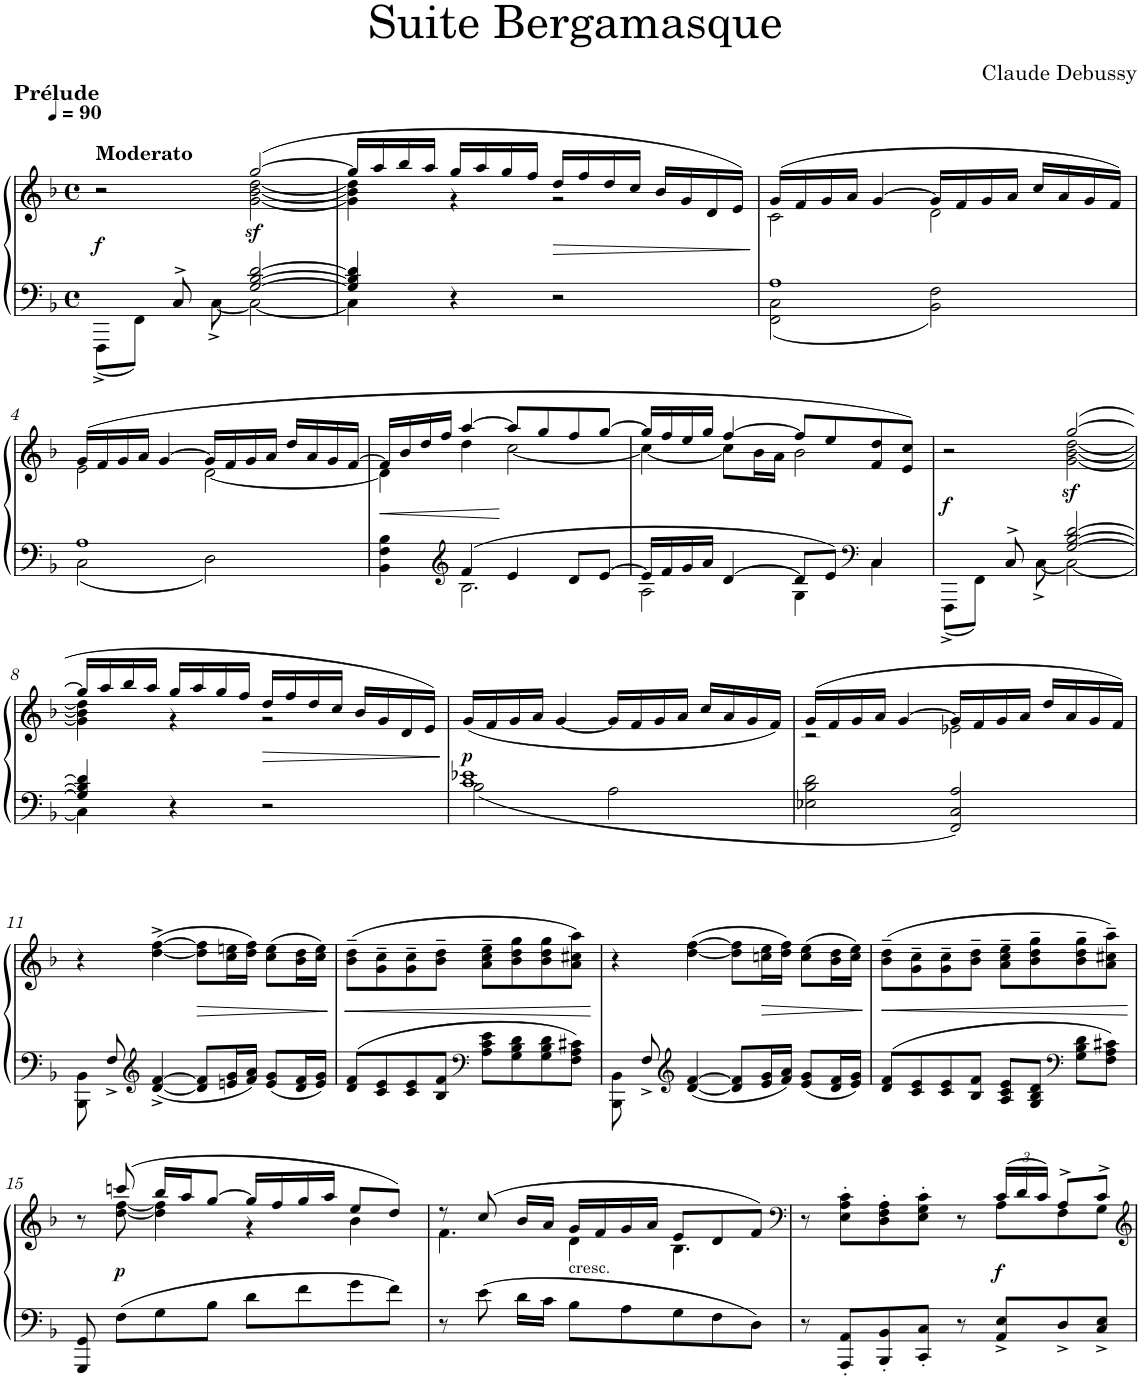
**kern	**kern	**dynam
*part1	*part1	*part1
*staff2	*staff1	*staff1/2
*I"Piano	*	*
*I'Pno.	*	*
*clefF4	*clefG2	*
*k[b-]	*k[b-]	*
*M4/4	*M4/4	*
*met(c)	*met(c)	*
*MM90	*MM90	*
=1	=1	=1
*^	*^	*
!	!	!LO:TX:a:B:t=Prélude	!	!
!	!	!LO:TX:a:B:t=Moderato	!	!
!LO:TX:a:B:t=Prélude	!	!	!	!
!	!	!	!	!LO:DY:b
2ryy	8FFF^\L	2r	2ryy	f
.	8FF\J	.	.	.
.	8C^/	.	.	.
.	[8C^\	.	.	.
!	!	!	!	!LO:DY:b
[2G/ [2B-/ [2d/	2C\_	([2gg/	[2g\ [2b-\ [2dd\	sf
=2	=2	=2	=2	=2
4G/] 4B-/] 4d/]	4C\]	16gg/LL]	4g\] 4b-\] 4dd\]	.
.	.	16aa/	.	.
.	.	16bb-/	.	.
.	.	16aa/JJ	.	.
4r	4ryy	16gg/LL	4r	.
.	.	16aa/	.	.
.	.	16gg/	.	.
.	.	16ff/JJ	.	.
!	!	!	!	!LO:HP:b
2r	2ryy	16dd/LL	2r	>
.	.	16ff/	.	.
.	.	16dd/	.	.
.	.	16cc/JJ	.	.
.	.	16b-/LL	.	.
.	.	16g/	.	.
.	.	16d/	.	.
.	.	16e/JJ)	.	.
*v	*v	*	*	*
*	*v	*v	*
.	.	]
=3	=3	=3
*^	*^	*
1A	2FF\ 2C\	(16g/LL	2c\	.
.	.	16f/	.	.
.	.	16g/	.	.
.	.	16a/JJ	.	.
.	.	[4g/	.	.
.	2BB-\ 2F\	16g/LL]	2d\	.
.	.	16f/	.	.
.	.	16g/	.	.
.	.	16a/JJ	.	.
.	.	16cc/LL	.	.
.	.	16a/	.	.
.	.	16g/	.	.
.	.	16f/JJ)	.	.
!!LO:LB:g=z	!!
=4	=4	=4	=4	=4
1A	2C\	(16g/LL	2e\	.
.	.	16f/	.	.
.	.	16g/	.	.
.	.	16a/JJ	.	.
.	.	[4g/	.	.
.	2D\	16g/LL]	[2d\	.
.	.	16f/	.	.
.	.	16g/	.	.
.	.	16a/JJ	.	.
.	.	16dd/LL	.	.
.	.	16a/	.	.
.	.	16g/	.	.
.	.	[16f/JJ	.	.
=5	=5	=5	=5	=5
!	!	!	!	!LO:HP:b
4BB-\ 4F\ 4B-\	4ryy	16f/LL]	4d\]	<
.	.	16b-/	.	.
.	.	16dd/	.	.
.	.	16ff/JJ	.	.
*clefG2	*	*	*	*
4f/	2.B-\	[4aa/	4dd\	.
4e/	.	8aa/L]	[2cc\	[
.	.	8gg/	.	.
8d/L	.	8ff/	.	.
[8e/J	.	[8gg/J	.	.
=6	=6	=6	=6	=6
16e/LL]	2A\	16gg/LL]	4cc\_	.
16f/	.	16ff/	.	.
16g/	.	16ee/	.	.
16a/JJ	.	16gg/JJ	.	.
[4d/	.	[4ff/	8cc\L]	.
.	.	.	16b-\L	.
.	.	.	16a\JJ	.
8d/L]	4G\	8ff/L]	2b-\	.
8e/J	.	8ee/	.	.
*clefF4	*	*	*	*
4C/	4C\	8f/ 8dd/	.	.
.	.	8e/ 8cc/J)	.	.
=7	=7	=7	=7	=7
!	!	!	!	!LO:DY:b
2ryy	8FFF^\L	2r	2ryy	f
.	8FF\J	.	.	.
.	8C^/	.	.	.
.	[8C^\	.	.	.
!	!	!	!	!LO:DY:b
[2G/ [2B-/ [2d/	2C\_	([2gg/	[2g\ [2b-\ [2dd\	sf
!!LO:LB:g=z	!!
=8	=8	=8	=8	=8
4G/] 4B-/] 4d/]	4C\]	16gg/LL]	4g\] 4b-\] 4dd\]	.
.	.	16aa/	.	.
.	.	16bb-/	.	.
.	.	16aa/JJ	.	.
4r	4ryy	16gg/LL	4r	.
.	.	16aa/	.	.
.	.	16gg/	.	.
.	.	16ff/JJ	.	.
!	!	!	!	!LO:HP:b
2r	2ryy	16dd/LL	2r	>
.	.	16ff/	.	.
.	.	16dd/	.	.
.	.	16cc/JJ	.	.
.	.	16b-/LL	.	.
.	.	16g/	.	.
.	.	16d/	.	.
.	.	16e/JJ)	.	.
*v	*v	*	*	*
*	*v	*v	*
.	.	]
=9	=9	=9
*^	*	*
!	!	!	!LO:DY:b
1c 1e-X	2B-\	(16g/LL	p
.	.	16f/	.
.	.	16g/	.
.	.	16a/JJ	.
.	.	[4g/	.
.	2A\	16g/LL]	.
.	.	16f/	.
.	.	16g/	.
.	.	16a/JJ	.
.	.	16cc/LL	.
.	.	16a/	.
.	.	16g/	.
.	.	16f/JJ)	.
*v	*v	*	*
=10	=10	=10
*	*^	*
2E-X\ 2B-\ 2d\	(16g/LL	2r	.
.	16f/	.	.
.	16g/	.	.
.	16a/JJ	.	.
.	[4g/	.	.
2FF/ 2C/ 2A/	16g/LL]	2e-X\	.
.	16f/	.	.
.	16g/	.	.
.	16a/JJ	.	.
.	16dd/LL	.	.
.	16a/	.	.
.	16g/	.	.
.	16f/JJ)	.	.
*	*v	*v	*
!!LO:LB:g=z
=11	=11	=11
8BBB-\ 8BB-\	4r	.
8F^/	.	.
*clefG2	*	*
[4d/^ [4f/^	([4dd\^ [4ff\^	.
!	!	!LO:HP:b
8d/] 8f/]L	8dd\] 8ff\]L	>
16en/ 16g/L	16cc\ 16een\L	.
16f/ 16a/JJ	16dd\ 16ff\JJ)	.
8e/ 8g/L	(8cc\ 8ee\L	.
16d/ 16f/L	16b-\ 16dd\L	.
16e/ 16g/JJ	16cc\ 16ee\JJ)	.
.	.	]
=12	=12	=12
!	!	!LO:HP:b
8d/ 8f/L	(8b-\~ 8dd\~L	<
8c/ 8e/	8g\~ 8cc\~	.
8c/ 8e/	8g\~ 8cc\~	.
8B-/ 8f/J	8b-\~ 8dd\~J	.
*clefF4	*	*
8A\ 8c\ 8e\L	8a\~ 8cc\~ 8ee\~L	.
8G\ 8B-\ 8d\	8b-\ 8dd\ 8gg\	.
8G\ 8B-\ 8d\	8b-\ 8dd\ 8gg\	.
8F\ 8A\ 8c#X\J	8a\ 8cc#X\ 8aa\J)	.
.	.	[
=13	=13	=13
8BBB-\ 8BB-\	4r	.
8F^/	.	.
*clefG2	*	*
[4d/ [4f/	([4dd\ [4ff\	.
8d/] 8f/]L	8dd\] 8ff\]L	.
!	!	!LO:HP:b
16e/ 16g/L	16ccn\ 16ee\L	>
16f/ 16a/JJ	16dd\ 16ff\JJ)	.
8e/ 8g/L	(8cc\ 8ee\L	.
16d/ 16f/L	16b-\ 16dd\L	.
16e/ 16g/JJ	16cc\ 16ee\JJ)	.
.	.	]
=14	=14	=14
!	!	!LO:HP:b
8d/ 8f/L	(8b-\~ 8dd\~L	<
8c/ 8e/	8g\~ 8cc\~	.
8c/ 8e/	8g\~ 8cc\~	.
8B-/ 8f/J	8b-\~ 8dd\~J	.
8A/ 8c/ 8e/L	8a\~ 8cc\~ 8ee\~L	.
8G/ 8B-/ 8d/J	8b-\~ 8dd\~ 8gg\~	.
*clefF4	*	*
8G\ 8B-\ 8d\L	8b-\~ 8dd\~ 8gg\~	.
8F\ 8A\ 8c#X\J	8a\~ 8cc#X\~ 8aa\~J)	.
.	.	[
!!LO:LB:g=z
=15	=15	=15
*	*^	*
8GGG/ 8GG/	8r	8ryy	.
!	!	!	!LO:DY:b
8F\L	(8cccn/	[8dd\ [8ff\	p
8G\	16bb-/LL	4dd\] 4ff\]	.
.	16aa/J	.	.
8B-\J	[8gg/J	.	.
8d\L	16gg/LL]	4r	.
.	16ff/	.	.
8f\	16gg/	.	.
.	16aa/JJ	.	.
8g\	8ee/L	4b-\	.
8f\J	8dd/J)	.	.
=16	=16	=16	=16
8r	8r	4.f\	.
8e\	(8cc/	.	.
16d\LL	16b-/LL	.	.
16c\JJ	16a/JJ	.	.
!	!LO:TX:b:t=cresc.	!	!
8B-\L	16g/LL	4d\	.
.	16f/	.	.
8A\	16g/	.	.
.	16a/JJ	.	.
8G\	8e/L	4.B-\	.
8F\	8d/	.	.
8D\J	8f/J)	.	.
=17	=17	=17	=17
*	*clefF4	*	*
8r	8r	2ryy	.
8AAA/' 8AA/'L	8E\'> 8A\'> 8c\'>L	.	.
8BBB-/' 8BB-/'	8D\'> 8F\'> 8A\'>	.	.
8CC/' 8C/'J	8E\'> 8G\'> 8c\'>J	.	.
8r	8r	8ryy	.
*	*Xbrackettup	*	*
!	!	!	!LO:DY:b
8AA/^ 8E/^L	(24c/LL	8A\L	f
.	24d/	.	.
.	24c/JJ)	.	.
8D^/	8A^/L	8F\	.
8C/^ 8E/^J	8c^/J	8G\J	.
*	*v	*v	*
=	=	=
*-	*-	*-
